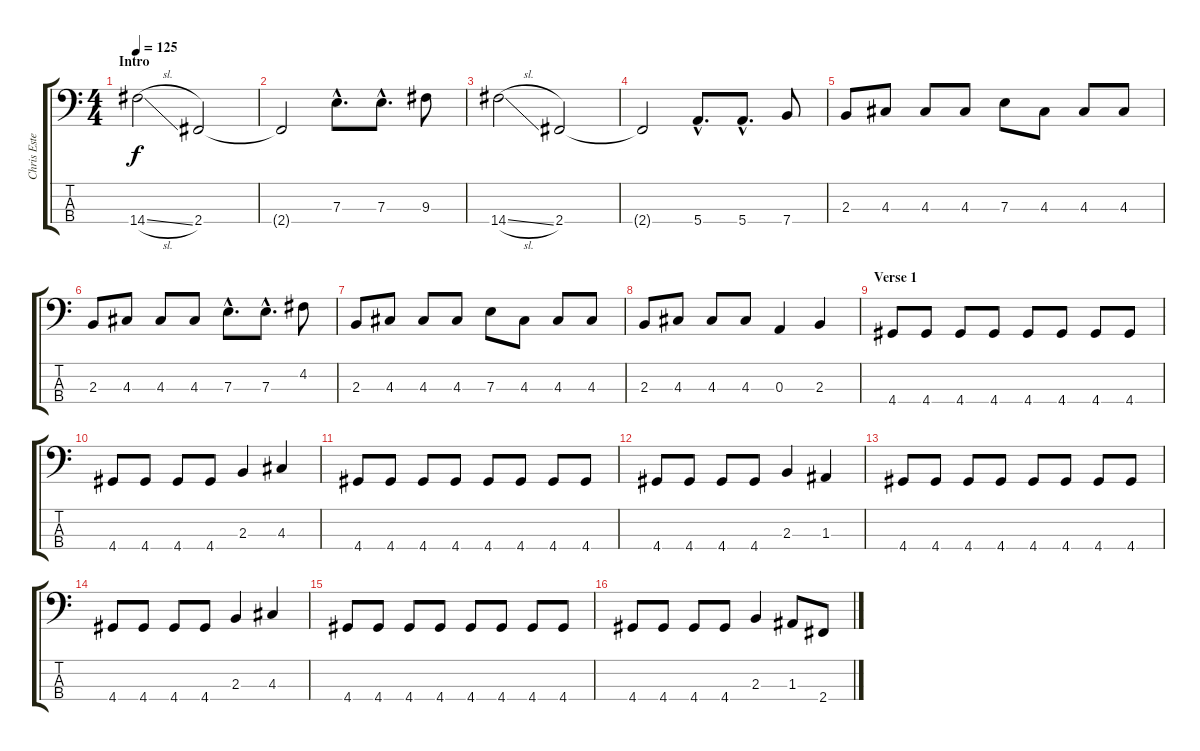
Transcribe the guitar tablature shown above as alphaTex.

\track ("Chris Estes" "Chris Este") {instrument electricbasspick}
\staff {score tabs}
\tuning (G2 D2 A1 E1) {hide}
\ts (4 4)
\section ("" "Intro")
\tempo 125
\clef f4
\ks c
14.4{sl}.2{dy f instrument electricbasspick} 2.4.2 |
2.4{t}.2 7.3{hac}.8{d} 7.3{hac}.8{d} 9.3.8 |
14.4{sl}.2 2.4.2 |
2.4{t}.2 5.4{hac}.8{d} 5.4{hac}.8{d} 7.4.8 |
2.3.8 4.3.8 4.3.8 4.3.8 7.3.8 4.3.8 4.3.8 4.3.8 |
2.3.8 4.3.8 4.3.8 4.3.8 7.3{hac}.8{d} 7.3{hac}.8{d} 4.2.8 |
2.3.8 4.3.8 4.3.8 4.3.8 7.3.8 4.3.8 4.3.8 4.3.8 |
2.3.8 4.3.8 4.3.8 4.3.8 0.3.4 2.3.4 |
\section ("" "Verse 1")
4.4.8 4.4.8 4.4.8 4.4.8 4.4.8 4.4.8 4.4.8 4.4.8 |
4.4.8 4.4.8 4.4.8 4.4.8 2.3.4 4.3.4 |
4.4.8 4.4.8 4.4.8 4.4.8 4.4.8 4.4.8 4.4.8 4.4.8 |
4.4.8 4.4.8 4.4.8 4.4.8 2.3.4 1.3.4 |
4.4.8 4.4.8 4.4.8 4.4.8 4.4.8 4.4.8 4.4.8 4.4.8 |
4.4.8 4.4.8 4.4.8 4.4.8 2.3.4 4.3.4 |
4.4.8 4.4.8 4.4.8 4.4.8 4.4.8 4.4.8 4.4.8 4.4.8 |
4.4.8 4.4.8 4.4.8 4.4.8 2.3.4 1.3.8 2.4.8
